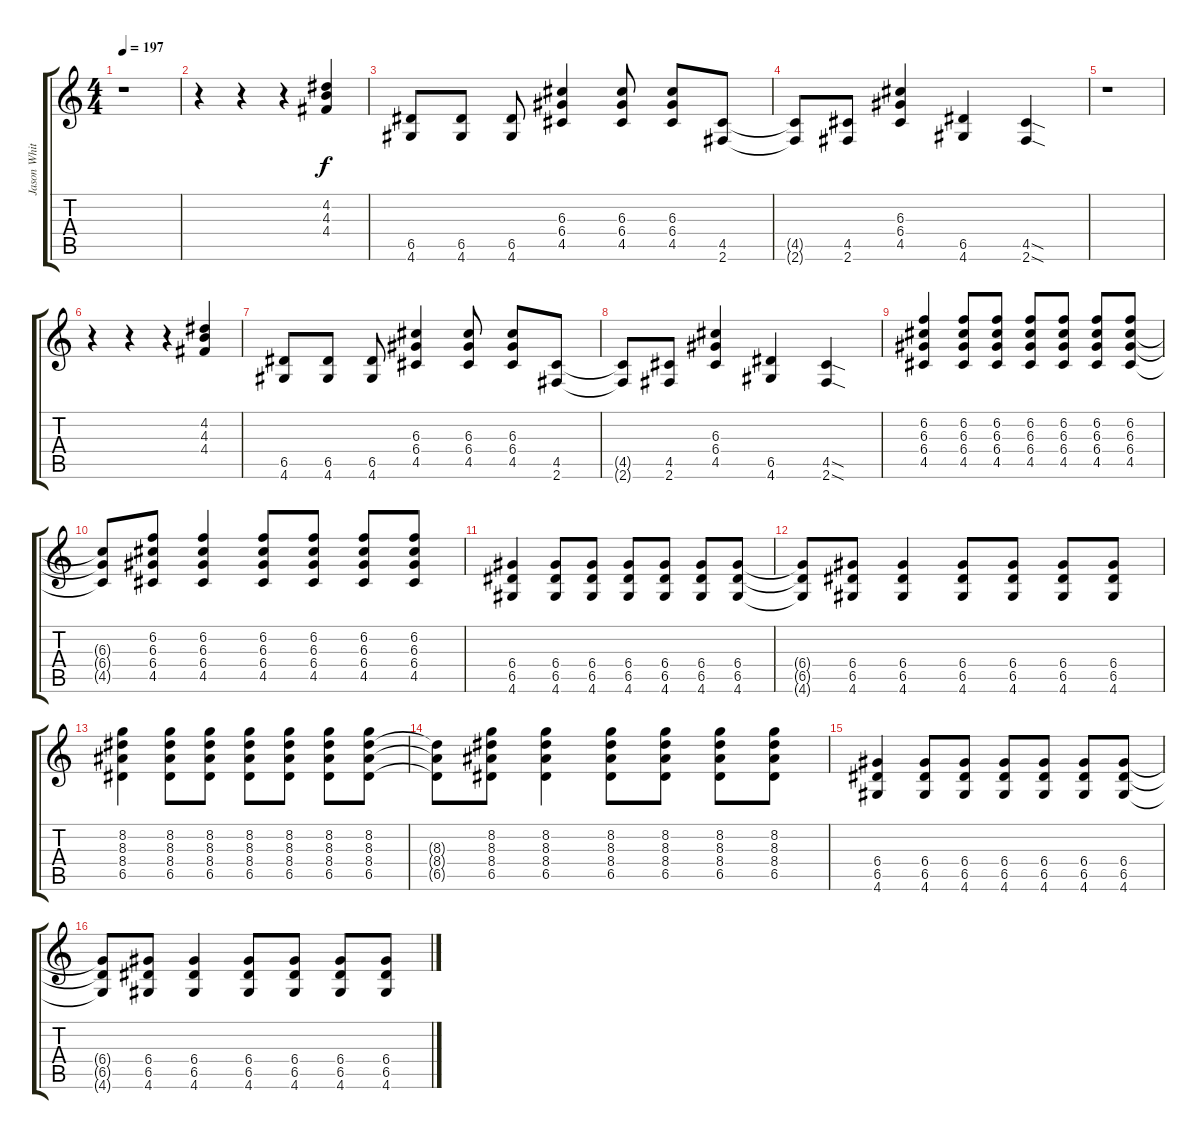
\track ("Jason White (Guitar 2)" "Jason Whit") {instrument distortionguitar}
\staff {score tabs}
\tuning (E4 B3 G3 D3 A2 E2) {hide}
\ts (4 4)
\tempo 197
\clef g2
\ks c
r.1{dy f} |
r.4 r.4 r.4 (4.2 4.3 4.4).4 |
(6.5 4.6).8{balance 8} (6.5 4.6).8 (6.5 4.6).8 (6.3 6.4 4.5).4 (6.3 6.4 4.5).8 (6.3 6.4 4.5).8 (4.5 2.6).8 |
(4.5{t} 2.6{t}).8 (4.5 2.6).8 (6.3 6.4 4.5).4 (6.5 4.6).4 (4.5{sod} 2.6{sod}).4 |
r.1 |
r.4 r.4 r.4 (4.2 4.3 4.4).4{balance 16} |
(6.5 4.6).8{balance 8} (6.5 4.6).8 (6.5 4.6).8 (6.3 6.4 4.5).4 (6.3 6.4 4.5).8 (6.3 6.4 4.5).8 (4.5 2.6).8 |
(4.5{t} 2.6{t}).8 (4.5 2.6).8 (6.3 6.4 4.5).4 (6.5 4.6).4 (4.5{sod} 2.6{sod}).4 |
(6.2 6.3 6.4 4.5).4 (6.2 6.3 6.4 4.5).8 (6.2 6.3 6.4 4.5).8 (6.2 6.3 6.4 4.5).8 (6.2 6.3 6.4 4.5).8 (6.2 6.3 6.4 4.5).8 (6.2 6.3 6.4 4.5).8 |
(6.3{t} 6.4{t} 4.5{t}).8 (6.2 6.3 6.4 4.5).8 (6.2 6.3 6.4 4.5).4 (6.2 6.3 6.4 4.5).8 (6.2 6.3 6.4 4.5).8 (6.2 6.3 6.4 4.5).8 (6.2 6.3 6.4 4.5).8 |
(6.4 6.5 4.6).4 (6.4 6.5 4.6).8 (6.4 6.5 4.6).8 (6.4 6.5 4.6).8 (6.4 6.5 4.6).8 (6.4 6.5 4.6).8 (6.4 6.5 4.6).8 |
(6.4{t} 6.5{t} 4.6{t}).8 (6.4 6.5 4.6).8 (6.4 6.5 4.6).4 (6.4 6.5 4.6).8 (6.4 6.5 4.6).8 (6.4 6.5 4.6).8 (6.4 6.5 4.6).8 |
(8.2 8.3 8.4 6.5).4 (8.2 8.3 8.4 6.5).8 (8.2 8.3 8.4 6.5).8 (8.2 8.3 8.4 6.5).8 (8.2 8.3 8.4 6.5).8 (8.2 8.3 8.4 6.5).8 (8.2 8.3 8.4 6.5).8 |
(8.3{t} 8.4{t} 6.5{t}).8 (8.2 8.3 8.4 6.5).8 (8.2 8.3 8.4 6.5).4 (8.2 8.3 8.4 6.5).8 (8.2 8.3 8.4 6.5).8 (8.2 8.3 8.4 6.5).8 (8.2 8.3 8.4 6.5).8 |
(6.4 6.5 4.6).4 (6.4 6.5 4.6).8 (6.4 6.5 4.6).8 (6.4 6.5 4.6).8 (6.4 6.5 4.6).8 (6.4 6.5 4.6).8 (6.4 6.5 4.6).8 |
(6.4{t} 6.5{t} 4.6{t}).8 (6.4 6.5 4.6).8 (6.4 6.5 4.6).4 (6.4 6.5 4.6).8 (6.4 6.5 4.6).8 (6.4 6.5 4.6).8 (6.4 6.5 4.6).8
